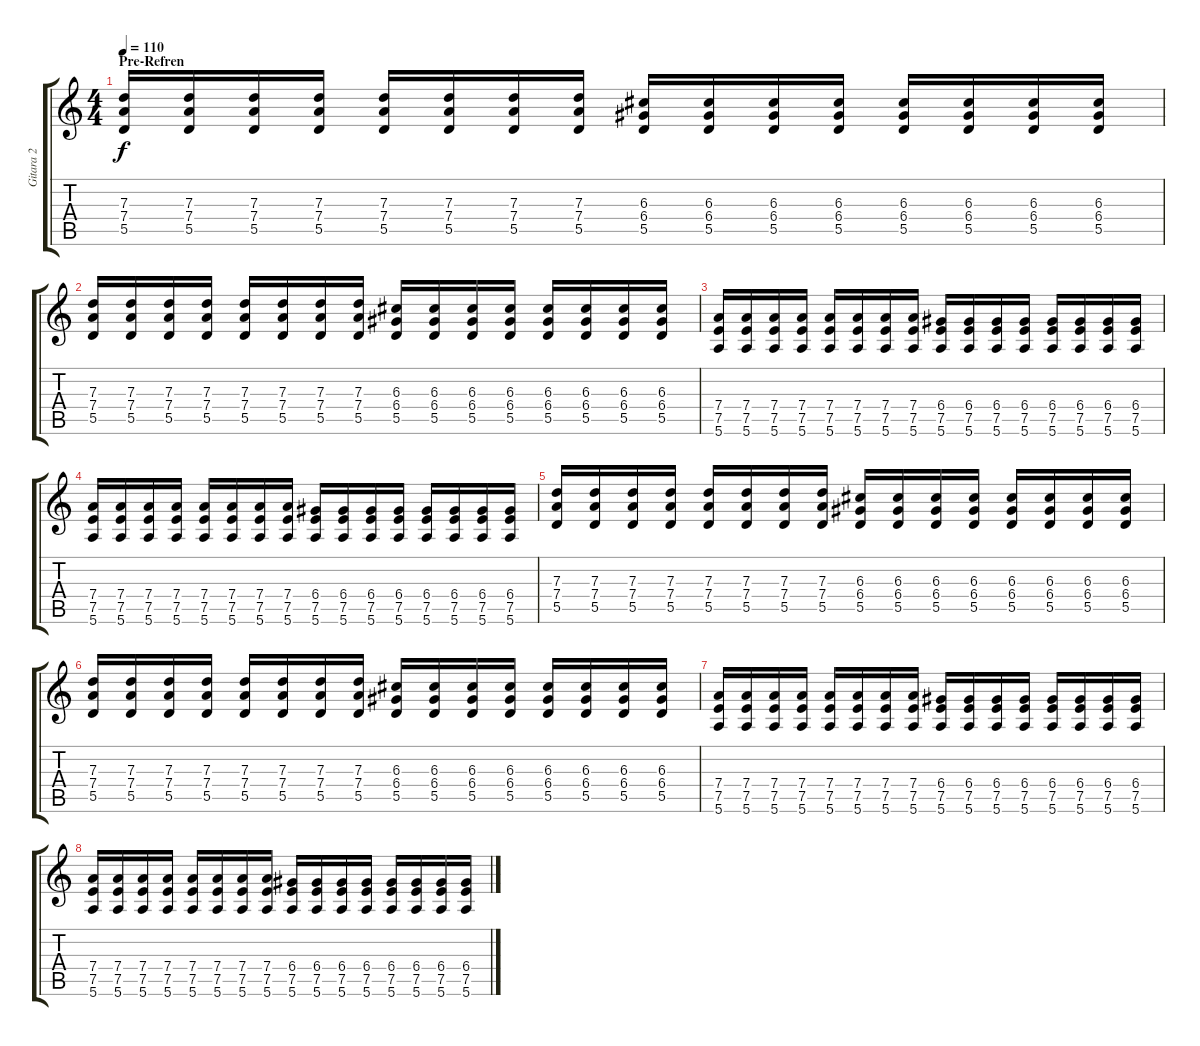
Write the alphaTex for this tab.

\track ("Gitara 2" "Gitara 2") {instrument distortionguitar}
\staff {score tabs}
\tuning (E4 B3 G3 D3 A2 E2) {hide}
\ts (4 4)
\section ("" "Pre-Refren")
\tempo 110
\clef g2
\ks c
(7.3 7.4 5.5).16{dy f} (7.3 7.4 5.5).16 (7.3 7.4 5.5).16 (7.3 7.4 5.5).16 (7.3 7.4 5.5).16 (7.3 7.4 5.5).16 (7.3 7.4 5.5).16 (7.3 7.4 5.5).16 (6.3 6.4 5.5).16 (6.3 6.4 5.5).16 (6.3 6.4 5.5).16 (6.3 6.4 5.5).16 (6.3 6.4 5.5).16 (6.3 6.4 5.5).16 (6.3 6.4 5.5).16 (6.3 6.4 5.5).16 |
(7.3 7.4 5.5).16 (7.3 7.4 5.5).16 (7.3 7.4 5.5).16 (7.3 7.4 5.5).16 (7.3 7.4 5.5).16 (7.3 7.4 5.5).16 (7.3 7.4 5.5).16 (7.3 7.4 5.5).16 (6.3 6.4 5.5).16 (6.3 6.4 5.5).16 (6.3 6.4 5.5).16 (6.3 6.4 5.5).16 (6.3 6.4 5.5).16 (6.3 6.4 5.5).16 (6.3 6.4 5.5).16 (6.3 6.4 5.5).16 |
(7.4 7.5 5.6).16 (7.4 7.5 5.6).16 (7.4 7.5 5.6).16 (7.4 7.5 5.6).16 (7.4 7.5 5.6).16 (7.4 7.5 5.6).16 (7.4 7.5 5.6).16 (7.4 7.5 5.6).16 (6.4 7.5 5.6).16 (6.4 7.5 5.6).16 (6.4 7.5 5.6).16 (6.4 7.5 5.6).16 (6.4 7.5 5.6).16 (6.4 7.5 5.6).16 (6.4 7.5 5.6).16 (6.4 7.5 5.6).16 |
(7.4 7.5 5.6).16 (7.4 7.5 5.6).16 (7.4 7.5 5.6).16 (7.4 7.5 5.6).16 (7.4 7.5 5.6).16 (7.4 7.5 5.6).16 (7.4 7.5 5.6).16 (7.4 7.5 5.6).16 (6.4 7.5 5.6).16 (6.4 7.5 5.6).16 (6.4 7.5 5.6).16 (6.4 7.5 5.6).16 (6.4 7.5 5.6).16 (6.4 7.5 5.6).16 (6.4 7.5 5.6).16 (6.4 7.5 5.6).16 |
(7.3 7.4 5.5).16 (7.3 7.4 5.5).16 (7.3 7.4 5.5).16 (7.3 7.4 5.5).16 (7.3 7.4 5.5).16 (7.3 7.4 5.5).16 (7.3 7.4 5.5).16 (7.3 7.4 5.5).16 (6.3 6.4 5.5).16 (6.3 6.4 5.5).16 (6.3 6.4 5.5).16 (6.3 6.4 5.5).16 (6.3 6.4 5.5).16 (6.3 6.4 5.5).16 (6.3 6.4 5.5).16 (6.3 6.4 5.5).16 |
(7.3 7.4 5.5).16 (7.3 7.4 5.5).16 (7.3 7.4 5.5).16 (7.3 7.4 5.5).16 (7.3 7.4 5.5).16 (7.3 7.4 5.5).16 (7.3 7.4 5.5).16 (7.3 7.4 5.5).16 (6.3 6.4 5.5).16 (6.3 6.4 5.5).16 (6.3 6.4 5.5).16 (6.3 6.4 5.5).16 (6.3 6.4 5.5).16 (6.3 6.4 5.5).16 (6.3 6.4 5.5).16 (6.3 6.4 5.5).16 |
(7.4 7.5 5.6).16 (7.4 7.5 5.6).16 (7.4 7.5 5.6).16 (7.4 7.5 5.6).16 (7.4 7.5 5.6).16 (7.4 7.5 5.6).16 (7.4 7.5 5.6).16 (7.4 7.5 5.6).16 (6.4 7.5 5.6).16 (6.4 7.5 5.6).16 (6.4 7.5 5.6).16 (6.4 7.5 5.6).16 (6.4 7.5 5.6).16 (6.4 7.5 5.6).16 (6.4 7.5 5.6).16 (6.4 7.5 5.6).16 |
(7.4 7.5 5.6).16 (7.4 7.5 5.6).16 (7.4 7.5 5.6).16 (7.4 7.5 5.6).16 (7.4 7.5 5.6).16 (7.4 7.5 5.6).16 (7.4 7.5 5.6).16 (7.4 7.5 5.6).16 (6.4 7.5 5.6).16 (6.4 7.5 5.6).16 (6.4 7.5 5.6).16 (6.4 7.5 5.6).16 (6.4 7.5 5.6).16 (6.4 7.5 5.6).16 (6.4 7.5 5.6).16 (6.4 7.5 5.6).16
